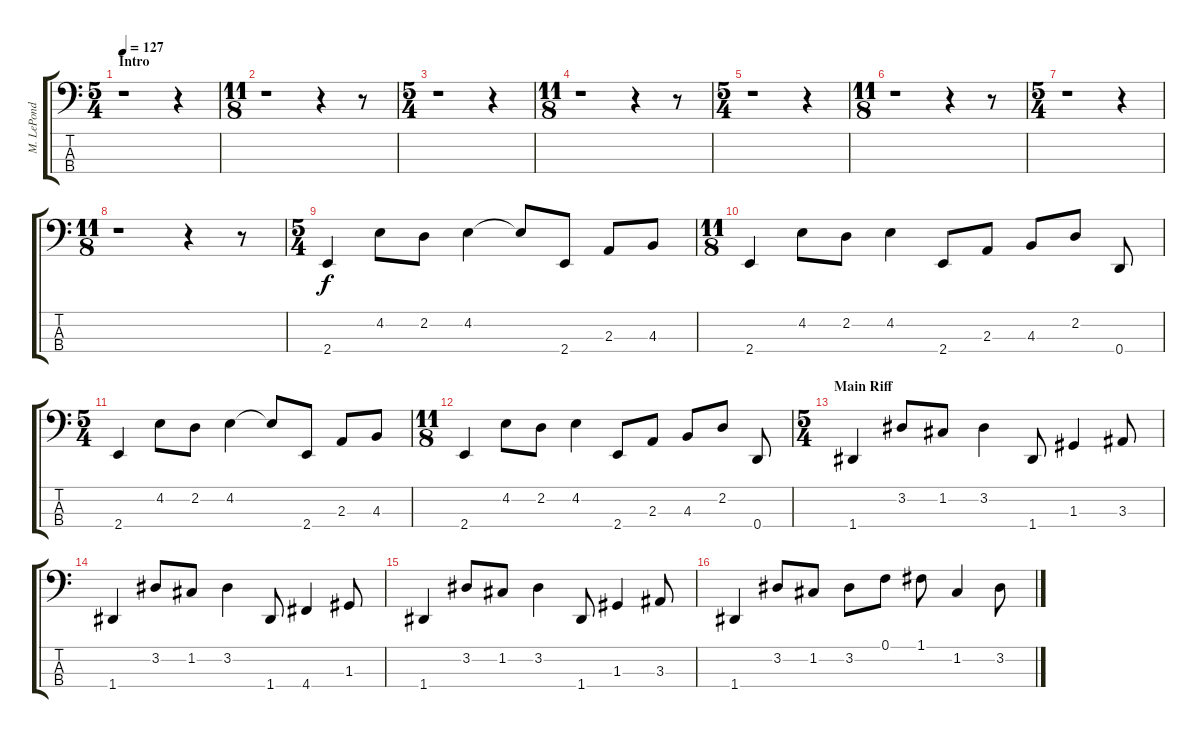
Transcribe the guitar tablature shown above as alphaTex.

\track ("M. LePond [Bass]" "M. LePond ") {instrument electricbassfinger}
\staff {score tabs}
\tuning (F2 C2 G1 D1) {hide}
\ts (5 4)
\section ("" "Intro")
\tempo 127
\clef f4
\ks c
r.1{dy f instrument electricbassfinger} r.4 |
\ts (11 8)
r.1 r.4 r.8 |
\ts (5 4)
r.1 r.4 |
\ts (11 8)
r.1 r.4 r.8 |
\ts (5 4)
r.1 r.4 |
\ts (11 8)
r.1 r.4 r.8 |
\ts (5 4)
r.1 r.4 |
\ts (11 8)
r.1 r.4 r.8 |
\ts (5 4)
2.4.4 4.2.8 2.2.8 4.2.4 4.2{t}.8 2.4.8 2.3.8 4.3.8 |
\ts (11 8)
2.4.4 4.2.8 2.2.8 4.2.4 2.4.8 2.3.8 4.3.8 2.2.8 0.4.8 |
\ts (5 4)
2.4.4 4.2.8 2.2.8 4.2.4 4.2{t}.8 2.4.8 2.3.8 4.3.8 |
\ts (11 8)
2.4.4 4.2.8 2.2.8 4.2.4 2.4.8 2.3.8 4.3.8 2.2.8 0.4.8 |
\ts (5 4)
\section ("" "Main Riff")
1.4.4 3.2.8 1.2.8 3.2.4 1.4.8 1.3.4 3.3.8 |
1.4.4 3.2.8 1.2.8 3.2.4 1.4.8 4.4.4 1.3.8 |
1.4.4 3.2.8 1.2.8 3.2.4 1.4.8 1.3.4 3.3.8 |
1.4.4 3.2.8 1.2.8 3.2.8 0.1.8 1.1.8 1.2.4 3.2.8
